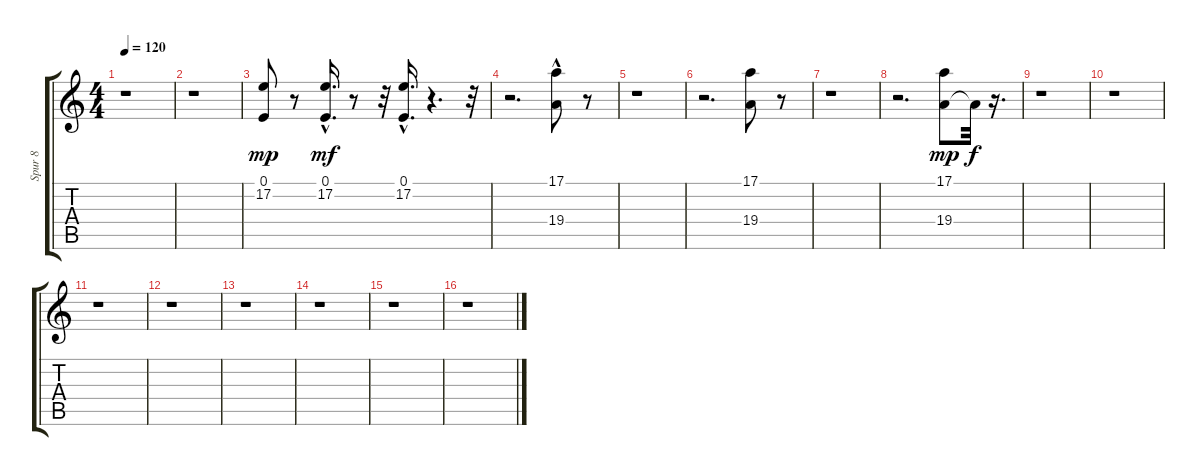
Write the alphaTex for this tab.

\track ("Spur 8" "Spur 8") {instrument brasssection}
\staff {score tabs}
\tuning (E4 B3 G3 D3 A2 E2) {hide}
\ts (4 4)
\tempo 120
\clef g2
\ks c
r.1{dy mf} |
r.1 |
(0.1 17.2).8{dy mp} r.8 (0.1{hac} 17.2{hac}).16{d dy mf} r.8 r.32 (0.1{hac} 17.2{hac}).16{d} r.4{d} r.32 |
r.2{d} (17.1 19.4{hac}).8 r.8 |
r.1 |
r.2{d} (17.1 19.4).8 r.8 |
r.1 |
r.2{d} (17.1 19.4).8{dy mp} 19.4{t}.32{dy f} r.16{d} |
r.1 |
r.1 |
r.1 |
r.1 |
r.1 |
r.1 |
r.1 |
r.1
